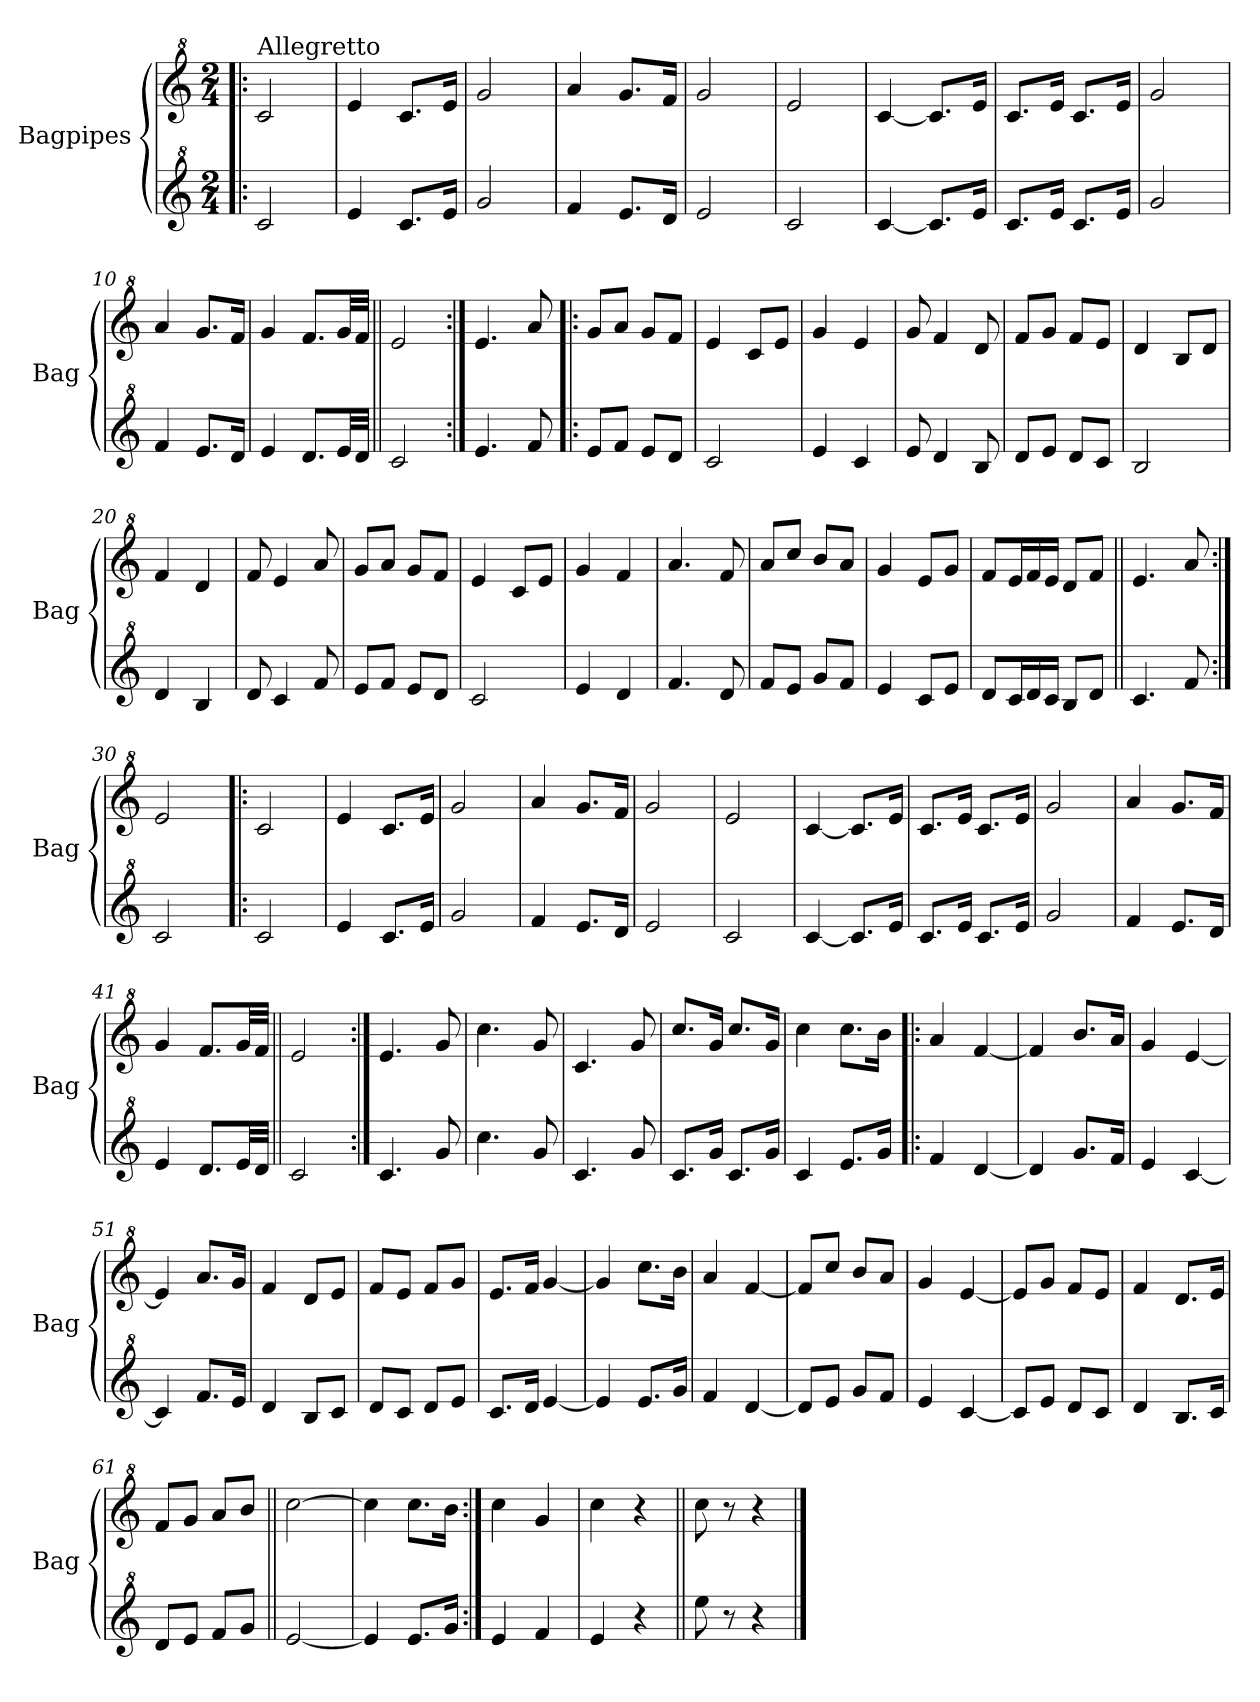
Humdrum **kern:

**kern	**kern
*part2	*part1
*staff2	*staff1
*I"Bagpipes	*I"Bagpipes
*I'Bag	*I'Bag
*clefG^2	*clefG^2
*k[]	*k[]
*C:	*C:
*M2/4	*M2/4
=1!|:	=1!|:
!	!LO:TX:a:t=Allegretto
2cc/	2cc/
=2	=2
4ee/	4ee/
8.cc/L	8.cc/L
16ee/Jk	16ee/Jk
=3	=3
2gg/	2gg/
=4	=4
4ff/	4aa/
8.ee/L	8.gg/L
16dd/Jk	16ff/Jk
=5	=5
2ee/	2gg/
=6	=6
2cc/	2ee/
=7	=7
[4cc/	[4cc/
8.cc/L]	8.cc/L]
16ee/Jk	16ee/Jk
=8	=8
8.cc/L	8.cc/L
16ee/Jk	16ee/Jk
8.cc/L	8.cc/L
16ee/Jk	16ee/Jk
=9	=9
2gg/	2gg/
=10	=10
4ff/	4aa/
8.ee/L	8.gg/L
16dd/Jk	16ff/Jk
=11	=11
4ee/	4gg/
8.dd/L	8.ff/L
32ee/LL	32gg/LL
32dd/JJJ	32ff/JJJ
=12||	=12||
2cc/	2ee/
=13:|!	=13:|!
4.ee/	4.ee/
8ff/	8aa/
!!LO:LB:g=z
=14!|:	=14!|:
8ee/L	8gg/L
8ff/J	8aa/J
8ee/L	8gg/L
8dd/J	8ff/J
=15	=15
2cc/	4ee/
.	8cc/L
.	8ee/J
=16	=16
4ee/	4gg/
4cc/	4ee/
=17	=17
8ee/	8gg/
4dd/	4ff/
8b/	8dd/
=18	=18
8dd/L	8ff/L
8ee/J	8gg/J
8dd/L	8ff/L
8cc/J	8ee/J
=19	=19
2b/	4dd/
.	8b/L
.	8dd/J
=20	=20
4dd/	4ff/
4b/	4dd/
=21	=21
8dd/	8ff/
4cc/	4ee/
8ff/	8aa/
=22	=22
8ee/L	8gg/L
8ff/J	8aa/J
8ee/L	8gg/L
8dd/J	8ff/J
=23	=23
2cc/	4ee/
.	8cc/L
.	8ee/J
=24	=24
4ee/	4gg/
4dd/	4ff/
=25	=25
4.ff/	4.aa/
8dd/	8ff/
!!LO:LB:g=z
=26	=26
8ff/L	8aa/L
8ee/J	8ccc/J
8gg/L	8bb/L
8ff/J	8aa/J
=27	=27
4ee/	4gg/
8cc/L	8ee/L
8ee/J	8gg/J
=28	=28
8dd/L	8ff/L
16cc/L	16ee/L
16dd/	16ff/
16cc/JJ	16ee/JJ
8b/L	8dd/L
8dd/J	8ff/J
=29||	=29||
4.cc/	4.ee/
8ff/	8aa/
=30:|!	=30:|!
2cc/	2ee/
=31!|:	=31!|:
2cc/	2cc/
=32	=32
4ee/	4ee/
8.cc/L	8.cc/L
16ee/Jk	16ee/Jk
=33	=33
2gg/	2gg/
=34	=34
4ff/	4aa/
8.ee/L	8.gg/L
16dd/Jk	16ff/Jk
=35	=35
2ee/	2gg/
=36	=36
2cc/	2ee/
=37	=37
[4cc/	[4cc/
8.cc/L]	8.cc/L]
16ee/Jk	16ee/Jk
=38	=38
8.cc/L	8.cc/L
16ee/Jk	16ee/Jk
8.cc/L	8.cc/L
16ee/Jk	16ee/Jk
!!LO:LB:g=z
=39	=39
2gg/	2gg/
=40	=40
4ff/	4aa/
8.ee/L	8.gg/L
16dd/Jk	16ff/Jk
=41	=41
4ee/	4gg/
8.dd/L	8.ff/L
32ee/LL	32gg/LL
32dd/JJJ	32ff/JJJ
=42||	=42||
2cc/	2ee/
=43:|!	=43:|!
4.cc/	4.ee/
8gg/	8gg/
=44	=44
4.ccc\	4.ccc\
8gg/	8gg/
=45	=45
4.cc/	4.cc/
8gg/	8gg/
=46	=46
8.cc/L	8.ccc/L
16gg/Jk	16gg/Jk
8.cc/L	8.ccc/L
16gg/Jk	16gg/Jk
=47	=47
4cc/	4ccc\
8.ee/L	8.ccc\L
16gg/Jk	16bb\Jk
=48!|:	=48!|:
4ff/	4aa/
[4dd/	[4ff/
=49	=49
4dd/]	4ff/]
8.gg/L	8.bb/L
16ff/Jk	16aa/Jk
=50	=50
4ee/	4gg/
[4cc/	[4ee/
!!LO:LB:g=z
=51	=51
4cc/]	4ee/]
8.ff/L	8.aa/L
16ee/Jk	16gg/Jk
=52	=52
4dd/	4ff/
8b/L	8dd/L
8cc/J	8ee/J
=53	=53
8dd/L	8ff/L
8cc/J	8ee/J
8dd/L	8ff/L
8ee/J	8gg/J
=54	=54
8.cc/L	8.ee/L
16dd/Jk	16ff/Jk
[4ee/	[4gg/
=55	=55
4ee/]	4gg/]
8.ee/L	8.ccc\L
16gg/Jk	16bb\Jk
=56	=56
4ff/	4aa/
[4dd/	[4ff/
=57	=57
8dd/L]	8ff/L]
8ee/J	8ccc/J
8gg/L	8bb/L
8ff/J	8aa/J
=58	=58
4ee/	4gg/
[4cc/	[4ee/
=59	=59
8cc/L]	8ee/L]
8ee/J	8gg/J
8dd/L	8ff/L
8cc/J	8ee/J
=60	=60
4dd/	4ff/
8.b/L	8.dd/L
16cc/Jk	16ee/Jk
=61	=61
8dd/L	8ff/L
8ee/J	8gg/J
8ff/L	8aa/L
8gg/J	8bb/J
=62||	=62||
[2ee/	[2ccc\
!!LO:LB:g=z
=63	=63
4ee/]	4ccc\]
8.ee/L	8.ccc\L
16gg/Jk	16bb\Jk
=64:|!	=64:|!
4ee/	4ccc\
4ff/	4gg/
=65	=65
4ee/	4ccc\
4r	4r
=66||	=66||
8eee\	8ccc\
8r	8r
4r	4r
==	==
*-	*-
